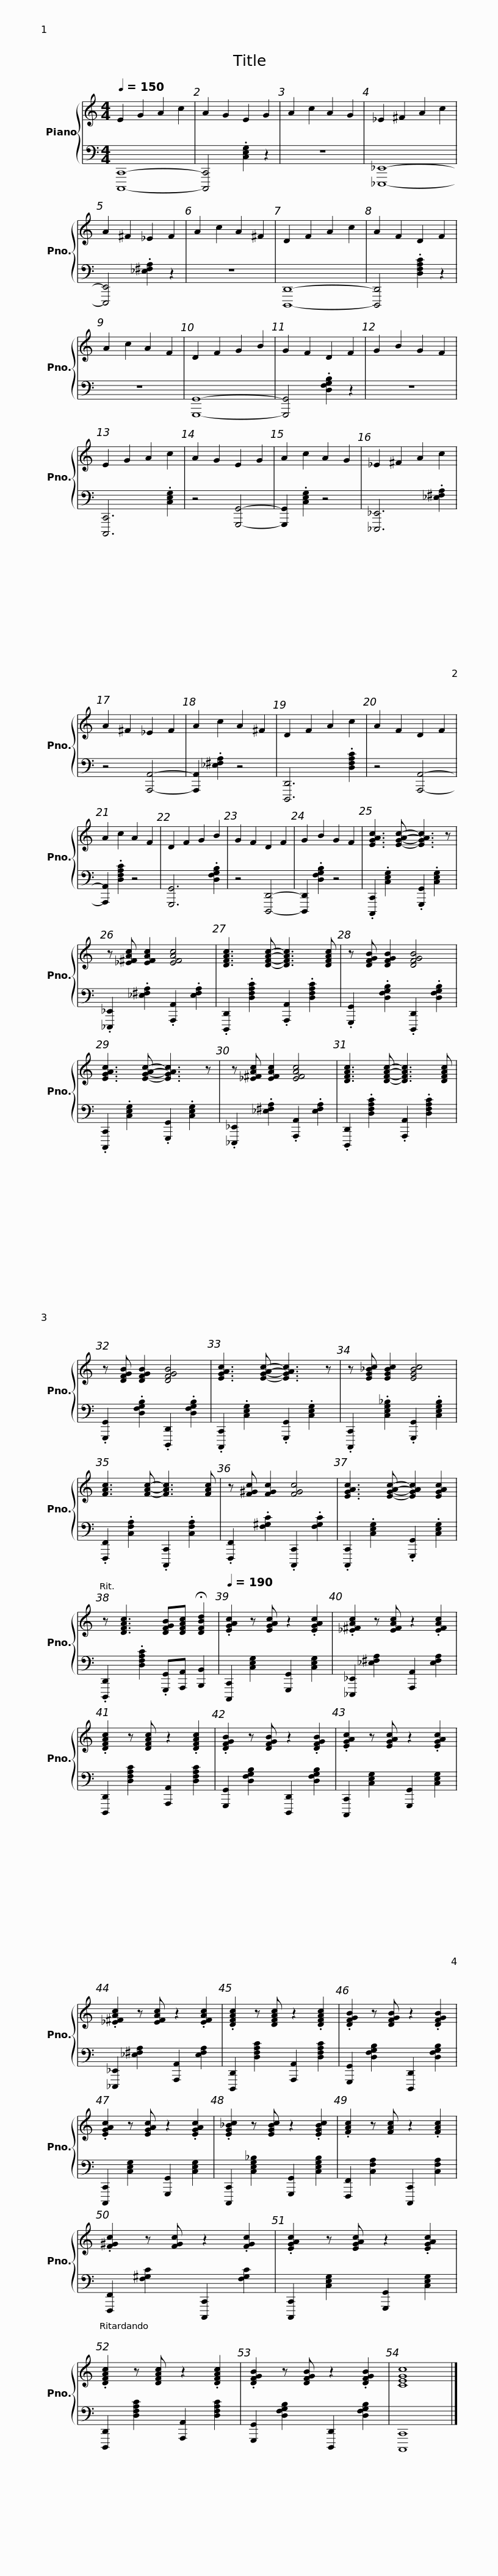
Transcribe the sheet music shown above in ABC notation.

X:1
%%score { 1 | 2 }
L:1/8
Q:1/4=150
M:4/4
I:linebreak $
K:C
V:1 treble
V:2 bass
V:1
 E2 G2 A2 c2 | A2 G2 E2 G2 | A2 c2 A2 G2 | _E2 ^F2 A2 c2 | A2 ^F2 _E2 F2 | %5
 A2 c2 A2 ^F2 | D2 F2 A2 c2 | A2 F2 D2 F2 | A2 c2 A2 F2 |$ D2 F2 G2 B2 | %10
 G2 F2 D2 F2 | G2 B2 G2 F2 | E2 G2 A2 c2 | A2 G2 E2 G2 | A2 c2 A2 G2 | %15
 _E2 ^F2 A2 c2 | A2 ^F2 _E2 F2 |$ A2 c2 A2 ^F2 | D2 F2 A2 c2 | A2 F2 D2 F2 | %20
 A2 c2 A2 F2 | D2 F2 G2 B2 | G2 F2 D2 F2 | G2 B2 G2 F2 | [EGAc]3 [EGAc]- [EGAc]3 z |$ %25
 z [_E^FAc] [EFAc]2 [EFAc]4 | [DFAc]3 [DFAc]- [DFAc]3 [DFAc] | z [DFGB] [DFGB]2 [DFGB]4 | [EGAc]3 [EGAc]- [EGAc]3 z | z [_E^FAc] [EFAc]2 [EFAc]4 |$ %30
 [DFAc]3 [DFAc]- [DFAc]3 [DFAc] | z [DFGB] [DFGB]2 [DFGB]4 | [EGAc]3 [EGAc]- [EGAc]3 z | z [EG_Bc] [EGBc]2 [EGBc]4 | [FAc]3 [FAc]- [FAc]3 [FAc] |$ %35
 z [F^Gc] [FGc]2 [FGc]4 | [EGAc]3 [EGAc]- [EGAc]2 [EGAc]2 | z [DFAc]3 [DFGB][DFAc] !fermata![DFBd]2 |[Q:1/4=190] .[EGAc]2 z [EGAc] z2 .[EGAc]2 | .[_E^FAc]2 z [EFAc] z2 .[EFAc]2 |$ %40
 .[DFAc]2 z [DFAc] z2 .[DFAc]2 | .[DFGB]2 z [DFGB] z2 .[DFGB]2 | .[EGAc]2 z [EGAc] z2 .[EGAc]2 | .[_E^FAc]2 z [EFAc] z2 .[EFAc]2 | .[DFAc]2 z [DFAc] z2 .[DFAc]2 |$ %45
 .[DFGB]2 z [DFGB] z2 .[DFGB]2 | .[EGAc]2 z [EGAc] z2 .[EGAc]2 | .[EG_Bc]2 z [EGBc] z2 .[EGBc]2 | .[FAc]2 z [FAc] z2 .[FAc]2 | .[F^Gc]2 z [FGc] z2 .[FGc]2 |$ %50
 .[EGAc]2 z [EGAc] z2 .[EGAc]2 | .[DFAc]2 z [DFAc] z2 .[DFAc]2 | .[DFGB]2 z [DFGB] z2 .[DFGB]2 | [CEGc]8 |] %54
V:2
 [C,,,C,,]8- | [C,,,C,,]4 .[C,E,G,]2 z2 | z8 | [_E,,,_E,,]8- | [E,,,E,,]4 .[_E,^F,A,]2 z2 | %5
 z8 | [D,,,D,,]8- | [D,,,D,,]4 .[D,F,A,C]2 z2 | z8 |$ [G,,,G,,]8- | %10
 [G,,,G,,]4 .[D,F,G,B,]2 z2 | z8 | [C,,,C,,]6 .[C,E,G,]2 | z4 [G,,,G,,]4- | [G,,,G,,]2 .[C,E,G,]2 z4 | %15
 [_E,,,_E,,]6 .[_E,^F,A,]2 | z4 [A,,,A,,]4- |$ [A,,,A,,]2 .[_E,^F,A,]2 z4 | [D,,,D,,]6 .[D,F,A,C]2 | z4 [A,,,A,,]4- | %20
 [A,,,A,,]2 .[D,F,A,C]2 z4 | [G,,,G,,]6 .[D,F,G,B,]2 | z4 [D,,,D,,]4- | [D,,,D,,]2 .[D,F,G,B,]2 z4 | .[C,,,C,,]2 .[C,E,G,]2 .[G,,,G,,]2 .[C,E,G,]2 |$ %25
 .[_E,,,_E,,]2 .[_E,^F,A,]2 .[A,,,A,,]2 .[E,F,A,]2 | .[D,,,D,,]2 .[D,F,A,C]2 .[A,,,A,,]2 .[D,F,A,C]2 | .[G,,,G,,]2 .[D,F,G,B,]2 .[D,,,D,,]2 .[D,F,G,B,]2 | .[C,,,C,,]2 .[C,E,G,]2 .[G,,,G,,]2 .[C,E,G,]2 | .[_E,,,_E,,]2 .[_E,^F,A,]2 .[A,,,A,,]2 .[E,F,A,]2 |$ %30
 .[D,,,D,,]2 .[D,F,A,C]2 .[A,,,A,,]2 .[D,F,A,C]2 | .[G,,,G,,]2 .[D,F,G,B,]2 .[D,,,D,,]2 .[D,F,G,B,]2 | .[C,,,C,,]2 .[C,E,G,]2 .[G,,,G,,]2 .[C,E,G,]2 | .[C,,,C,,]2 .[C,E,G,_B,]2 .[G,,,G,,]2 .[C,E,G,B,]2 | .[F,,,F,,]2 .[C,F,A,]2 .[C,,,C,,]2 .[C,F,A,]2 |$ %35
 .[F,,,F,,]2 .[F,^G,C]2 .[C,,,C,,]2 .[F,G,C]2 | .[C,,,C,,]2 .[C,E,G,]2 .[G,,,G,,]2 .[C,E,G,]2 | .[D,,,D,,]2 .[D,F,A,C]2 .[G,,,G,,][A,,,A,,] [B,,,B,,]2 | [C,,,C,,]2 [C,E,G,]2 [G,,,G,,]2 [C,E,G,]2 | [_E,,,_E,,]2 [_E,^F,A,]2 [A,,,A,,]2 [E,F,A,]2 |$ %40
 [D,,,D,,]2 [D,F,A,C]2 [A,,,A,,]2 [D,F,A,C]2 | [G,,,G,,]2 [D,F,G,B,]2 [D,,,D,,]2 [D,F,G,B,]2 | [C,,,C,,]2 [C,E,G,]2 [G,,,G,,]2 [C,E,G,]2 | [_E,,,_E,,]2 [_E,^F,A,]2 [A,,,A,,]2 [E,F,A,]2 | [D,,,D,,]2 [D,F,A,C]2 [A,,,A,,]2 [D,F,A,C]2 |$ %45
 [G,,,G,,]2 [D,F,G,B,]2 [D,,,D,,]2 [D,F,G,B,]2 | [C,,,C,,]2 [C,E,G,]2 [G,,,G,,]2 [C,E,G,]2 | [C,,,C,,]2 [C,E,G,_B,]2 [G,,,G,,]2 [C,E,G,B,]2 | [F,,,F,,]2 [C,F,A,]2 [C,,,C,,]2 [C,F,A,]2 | [F,,,F,,]2 [F,^G,C]2 [C,,,C,,]2 [F,G,C]2 |$ %50
 [C,,,C,,]2 [C,E,G,]2 [G,,,G,,]2 [C,E,G,]2 | [D,,,D,,]2 [D,F,A,C]2 [A,,,A,,]2 [D,F,A,C]2 | [G,,,G,,]2 [D,F,G,B,]2 [D,,,D,,]2 [D,F,G,B,]2 | [C,,,C,,]8 |] %54
